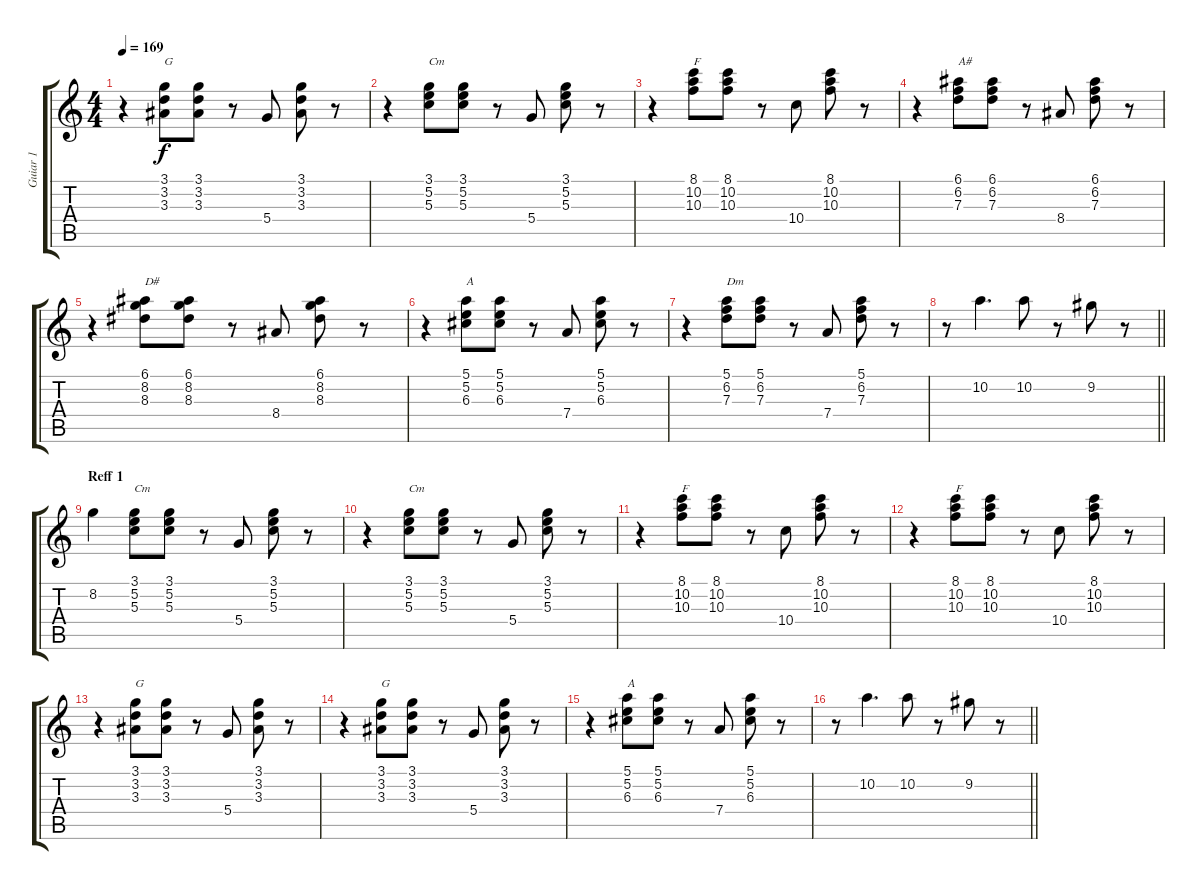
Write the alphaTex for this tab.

\track ("Guiar 1" "Guiar 1") {instrument electricguitarjazz}
\staff {score tabs}
\tuning (E4 B3 G3 D3 A2 E2) {hide}
\ts (4 4)
\tempo 169
\clef g2
\ks c
r.4{dy f} (3.1 3.2 3.3).8{txt "G"} (3.1 3.2 3.3).8 r.8 5.4.8 (3.1 3.2 3.3).8 r.8 |
r.4 (3.1 5.2 5.3).8{txt "Cm"} (3.1 5.2 5.3).8 r.8 5.4.8 (3.1 5.2 5.3).8 r.8 |
r.4 (8.1 10.2 10.3).8{txt "F"} (8.1 10.2 10.3).8 r.8 10.4.8 (8.1 10.2 10.3).8 r.8 |
r.4 (6.1 6.2 7.3).8{txt "A#"} (6.1 6.2 7.3).8 r.8 8.4.8 (6.1 6.2 7.3).8 r.8 |
r.4 (6.1 8.2 8.3).8{txt "D#"} (6.1 8.2 8.3).8 r.8 8.4.8 (6.1 8.2 8.3).8 r.8 |
r.4 (5.1 5.2 6.3).8{txt "A"} (5.1 5.2 6.3).8 r.8 7.4.8 (5.1 5.2 6.3).8 r.8 |
r.4 (5.1 6.2 7.3).8{txt "Dm"} (5.1 6.2 7.3).8 r.8 7.4.8 (5.1 6.2 7.3).8 r.8 |
\barLineRight lightlight
r.8{volume 12} 10.2.4{d} 10.2.8 r.8 9.2.8 r.8 |
\section ("" "Reff 1")
8.2.4 (3.1 5.2 5.3).8{txt "Cm" volume 7} (3.1 5.2 5.3).8 r.8 5.4.8 (3.1 5.2 5.3).8 r.8 |
r.4 (3.1 5.2 5.3).8{txt "Cm"} (3.1 5.2 5.3).8 r.8 5.4.8 (3.1 5.2 5.3).8 r.8 |
r.4 (8.1 10.2 10.3).8{txt "F"} (8.1 10.2 10.3).8 r.8 10.4.8 (8.1 10.2 10.3).8 r.8 |
r.4 (8.1 10.2 10.3).8{txt "F"} (8.1 10.2 10.3).8 r.8 10.4.8 (8.1 10.2 10.3).8 r.8 |
r.4 (3.1 3.2 3.3).8{txt "G"} (3.1 3.2 3.3).8 r.8 5.4.8 (3.1 3.2 3.3).8 r.8 |
r.4 (3.1 3.2 3.3).8{txt "G"} (3.1 3.2 3.3).8 r.8 5.4.8 (3.1 3.2 3.3).8 r.8 |
r.4 (5.1 5.2 6.3).8{txt "A"} (5.1 5.2 6.3).8 r.8 7.4.8 (5.1 5.2 6.3).8 r.8 |
\barLineRight lightlight
r.8{volume 12} 10.2.4{d} 10.2.8 r.8 9.2.8 r.8
